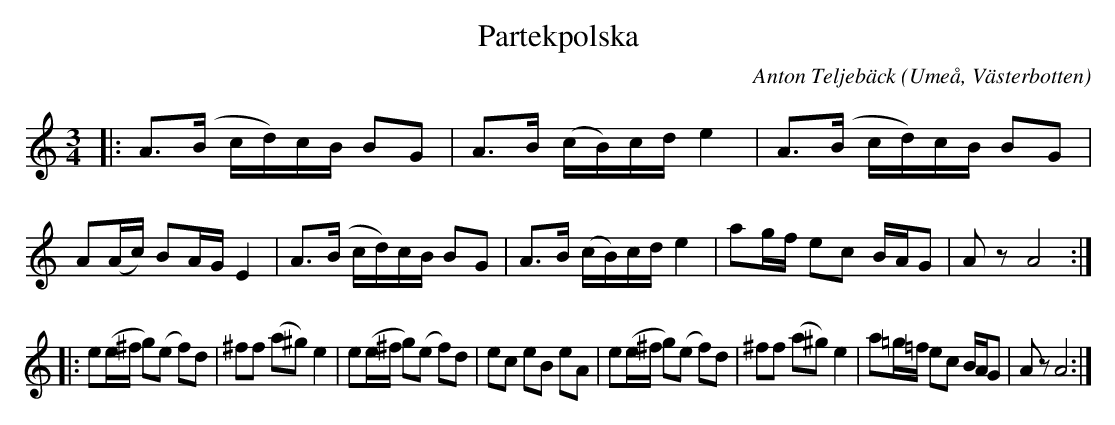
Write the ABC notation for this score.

X:1
T:Partekpolska
O:Umeå, Västerbotten
C:Anton Teljebäck
M:3/4
L:1/8
K:Am
|: A>(B c/d/)c/B/ BG | A>B (c/B/)c/d/ e2 |A>(B c/d/)c/B/ BG | A(A/c/) BA/G/ E2 |A>(B c/d/)c/B/ BG | A>B (c/B/)c/d/ e2 | ag/f/ ec B/A/G | Az A4 :|
|: e(e/^f/ g)(e f)d | ^ff (a^g) e2 | e(e/^f/ g)(e f)d | ec eB eA |e(e/^f/ g)(e f)d | ^ff (a^g) e2| a=g/=f/ ec B/A/G | Az A4 :|
